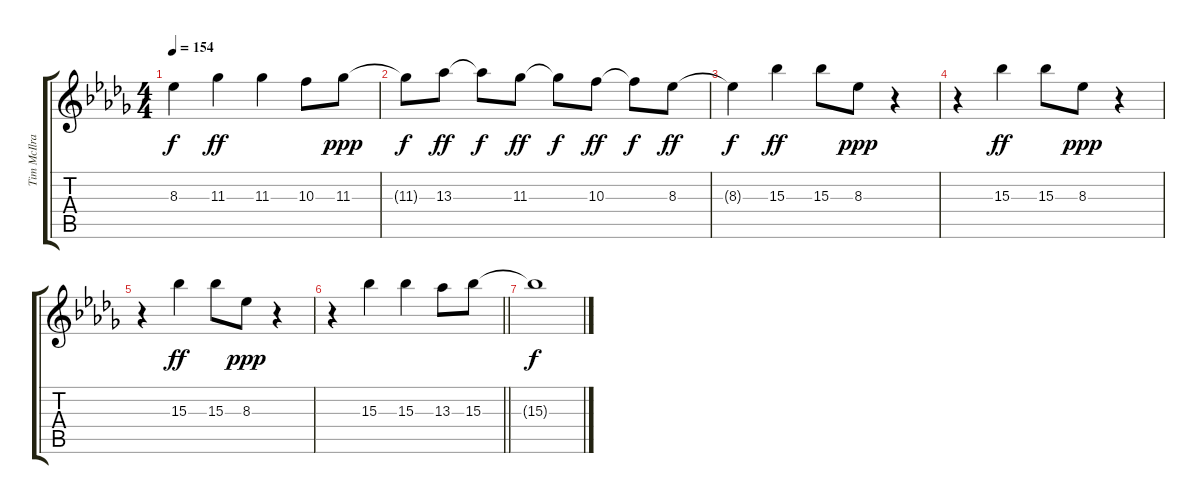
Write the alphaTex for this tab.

\track ("Tim McIlrath - Vocals" "Tim McIlra") {instrument distortionguitar}
\staff {score tabs}
\tuning (E4 B3 G3 D3 A2 E2) {hide}
\ts (4 4)
\tempo 154
\clef g2
\ks db
8.3{t}.4{dy f} 11.3.4{dy ff} 11.3.4 10.3.8 11.3.8{dy ppp} |
11.3{t}.8{dy f} 13.3.8{dy ff} 13.3{t}.8{dy f} 11.3.8{dy ff} 11.3{t}.8{dy f} 10.3.8{dy ff} 10.3{t}.8{dy f} 8.3.8{dy ff} |
8.3{t}.4{dy f} 15.3.4{dy ff} 15.3.8 8.3.8{dy ppp} r.4 |
r.4 15.3.4{dy ff} 15.3.8 8.3.8{dy ppp} r.4 |
r.4 15.3.4{dy ff} 15.3.8 8.3.8{dy ppp} r.4 |
\barLineRight lightlight
r.4 15.3.4 15.3.4 13.3.8 15.3.8 |
15.3{t}.1{dy f}
